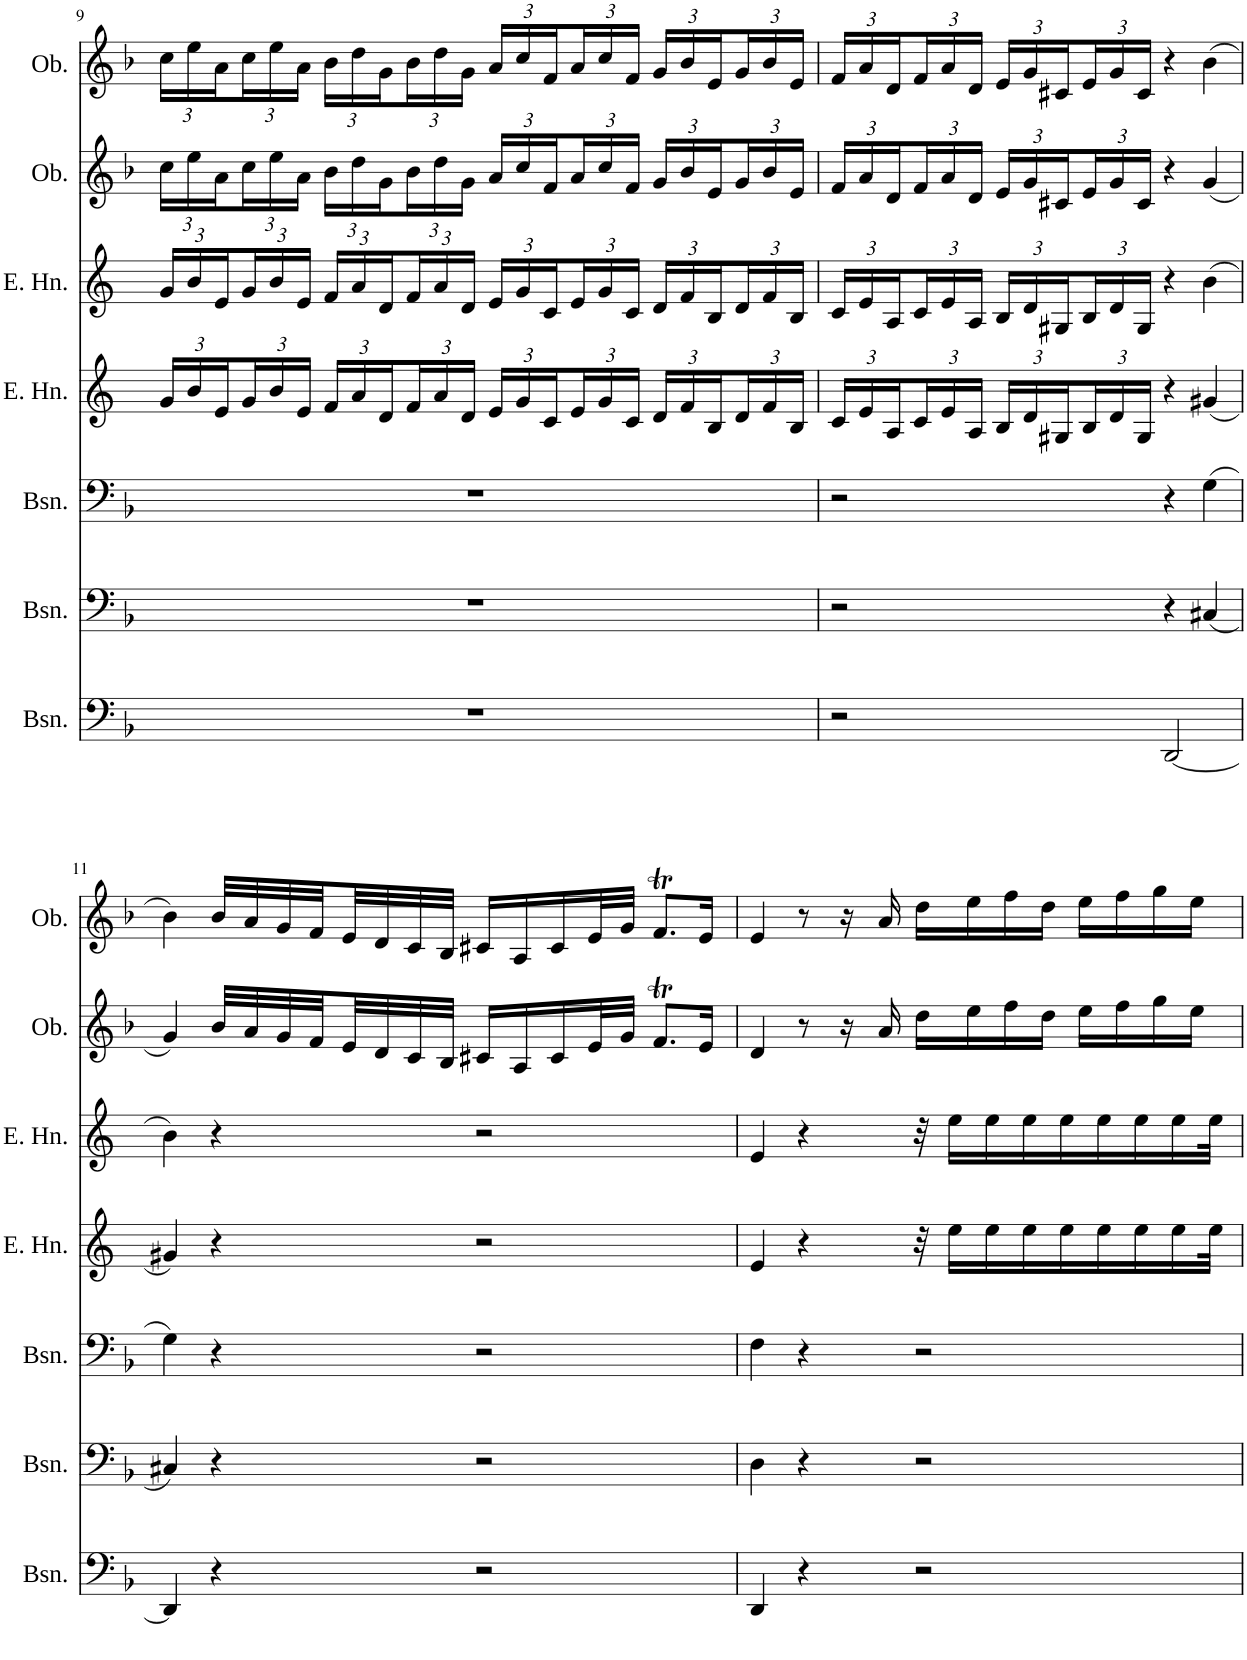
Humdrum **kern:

**kern	**kern	**kern	**kern	**kern	**kern	**kern
*part7	*part6	*part5	*part4	*part3	*part2	*part1
*staff7	*staff6	*staff5	*staff4	*staff3	*staff2	*staff1
*I"Bassoon	*I"Bassoon	*I"Bassoon	*I"English Horn	*I"English Horn	*I"Oboe	*I"Oboe
*I'Bsn.	*I'Bsn.	*I'Bsn.	*I'E. Hn.	*I'E. Hn.	*I'Ob.	*I'Ob.
!!LO:PB:g=z
*clefF4	*clefF4	*clefF4	*clefG2	*clefG2	*clefG2	*clefG2
*	*	*	*Trd4c7	*Trd4c7	*	*
*k[b-]	*k[b-]	*k[b-]	*k[]	*k[]	*k[b-]	*k[b-]
*M4/4	*M4/4	*M4/4	*M4/4	*M4/4	*M4/4	*M4/4
*met(c)	*met(c)	*met(c)	*met(c)	*met(c)	*met(c)	*met(c)
*	*	*	*Xbrackettup	*Xbrackettup	*Xbrackettup	*Xbrackettup
=9	=9	=9	=9	=9	=9	=9
1r	1r	1r	24g/LL	24g/LL	24cc\LL	24cc\LL
.	.	.	24b/	24b/	24ee\	24ee\
.	.	.	24e/	24e/	24a\	24a\
.	.	.	24g/	24g/	24cc\	24cc\
.	.	.	24b/	24b/	24ee\	24ee\
.	.	.	24e/JJ	24e/JJ	24a\JJ	24a\JJ
.	.	.	24f/LL	24f/LL	24b-\LL	24b-\LL
.	.	.	24a/	24a/	24dd\	24dd\
.	.	.	24d/	24d/	24g\	24g\
.	.	.	24f/	24f/	24b-\	24b-\
.	.	.	24a/	24a/	24dd\	24dd\
.	.	.	24d/JJ	24d/JJ	24g\JJ	24g\JJ
.	.	.	24e/LL	24e/LL	24a/LL	24a/LL
.	.	.	24g/	24g/	24cc/	24cc/
.	.	.	24c/	24c/	24f/	24f/
.	.	.	24e/	24e/	24a/	24a/
.	.	.	24g/	24g/	24cc/	24cc/
.	.	.	24c/JJ	24c/JJ	24f/JJ	24f/JJ
.	.	.	24d/LL	24d/LL	24g/LL	24g/LL
.	.	.	24f/	24f/	24b-/	24b-/
.	.	.	24B/	24B/	24e/	24e/
.	.	.	24d/	24d/	24g/	24g/
.	.	.	24f/	24f/	24b-/	24b-/
.	.	.	24B/JJ	24B/JJ	24e/JJ	24e/JJ
=10	=10	=10	=10	=10	=10	=10
2r	2r	2r	24c/LL	24c/LL	24f/LL	24f/LL
.	.	.	24e/	24e/	24a/	24a/
.	.	.	24A/	24A/	24d/	24d/
.	.	.	24c/	24c/	24f/	24f/
.	.	.	24e/	24e/	24a/	24a/
.	.	.	24A/JJ	24A/JJ	24d/JJ	24d/JJ
.	.	.	24B/LL	24B/LL	24e/LL	24e/LL
.	.	.	24d/	24d/	24g/	24g/
.	.	.	24G#X/	24G#X/	24c#X/	24c#X/
.	.	.	24B/	24B/	24e/	24e/
.	.	.	24d/	24d/	24g/	24g/
.	.	.	24G#/JJ	24G#/JJ	24c#/JJ	24c#/JJ
[2DD/	4r	4r	4r	4r	4r	4r
.	(4C#X/	(4G\	(4g#X/	(4b\	(4g/	(4b-\
!!LO:LB:g=z
=11	=11	=11	=11	=11	=11	=11
4DD/]	4C#X/)	4G\)	4g#X/)	4b\)	4g/)	4b-\)
4r	4r	4r	4r	4r	32b-/LLL	32b-/LLL
.	.	.	.	.	32a/	32a/
.	.	.	.	.	32g/	32g/
.	.	.	.	.	32f/	32f/
.	.	.	.	.	32e/	32e/
.	.	.	.	.	32d/	32d/
.	.	.	.	.	32c/	32c/
.	.	.	.	.	32B-/JJJ	32B-/JJJ
2r	2r	2r	2r	2r	16c#X/LL	16c#X/LL
.	.	.	.	.	16A/	16A/
.	.	.	.	.	16c#/	16c#/
.	.	.	.	.	32e/L	32e/L
.	.	.	.	.	32g/JJJ	32g/JJJ
.	.	.	.	.	8.fT/L	8.fT/L
.	.	.	.	.	16e/Jk	16e/Jk
=12	=12	=12	=12	=12	=12	=12
4DD/	4D\	4F\	4e/	4e/	4d/	4e/
4r	4r	4r	4r	4r	8r	8r
.	.	.	.	.	16r	16r
.	.	.	.	.	16a/	16a/
2r	2r	2r	32r	32r	16dd\LL	16dd\LL
.	.	.	16ee\LL	16ee\LL	.	.
.	.	.	.	.	16ee\	16ee\
.	.	.	16ee\	16ee\	.	.
.	.	.	.	.	16ff\	16ff\
.	.	.	16ee\	16ee\	.	.
.	.	.	.	.	16dd\JJ	16dd\JJ
.	.	.	16ee\	16ee\	.	.
.	.	.	.	.	16ee\LL	16ee\LL
.	.	.	16ee\	16ee\	.	.
.	.	.	.	.	16ff\	16ff\
.	.	.	16ee\	16ee\	.	.
.	.	.	.	.	16gg\	16gg\
.	.	.	16ee\	16ee\	.	.
.	.	.	.	.	16ee\JJ	16ee\JJ
.	.	.	32ee\JJk	32ee\JJk	.	.
=	=	=	=	=	=	=
*-	*-	*-	*-	*-	*-	*-
